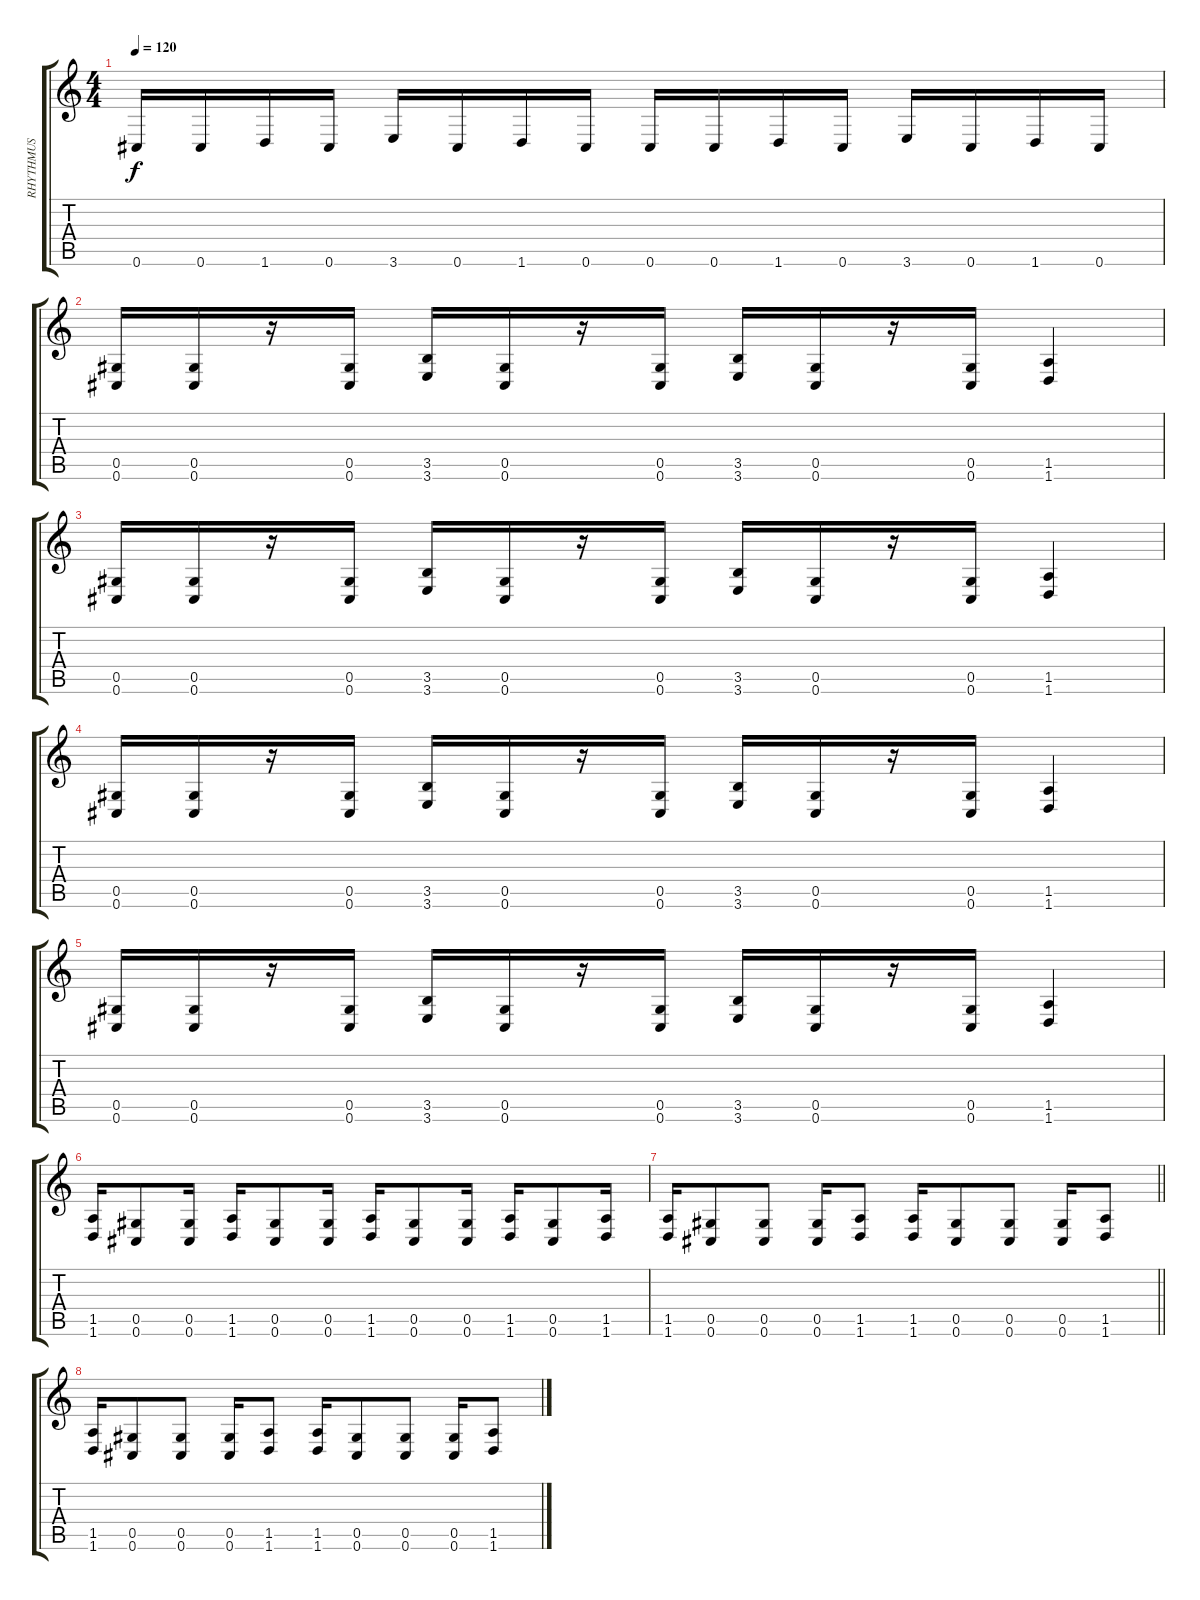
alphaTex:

\track ("RHYTHMUS" "RHYTHMUS") {instrument distortionguitar}
\staff {score tabs}
\tuning (Eb4 Bb3 Gb3 Db3 Ab2 Db2) {hide}
\ts (4 4)
\tempo 120
\clef g2
\ks c
0.6.16{dy f} 0.6.16 1.6.16 0.6.16 3.6.16 0.6.16 1.6.16 0.6.16 0.6.16 0.6.16 1.6.16 0.6.16 3.6.16 0.6.16 1.6.16 0.6.16 |
(0.5 0.6).16 (0.5 0.6).16 r.16 (0.5 0.6).16 (3.5 3.6).16 (0.5 0.6).16 r.16 (0.5 0.6).16 (3.5 3.6).16 (0.5 0.6).16 r.16 (0.5 0.6).16 (1.5 1.6).4 |
(0.5 0.6).16 (0.5 0.6).16 r.16 (0.5 0.6).16 (3.5 3.6).16 (0.5 0.6).16 r.16 (0.5 0.6).16 (3.5 3.6).16 (0.5 0.6).16 r.16 (0.5 0.6).16 (1.5 1.6).4 |
(0.5 0.6).16 (0.5 0.6).16 r.16 (0.5 0.6).16 (3.5 3.6).16 (0.5 0.6).16 r.16 (0.5 0.6).16 (3.5 3.6).16 (0.5 0.6).16 r.16 (0.5 0.6).16 (1.5 1.6).4 |
(0.5 0.6).16 (0.5 0.6).16 r.16 (0.5 0.6).16 (3.5 3.6).16 (0.5 0.6).16 r.16 (0.5 0.6).16 (3.5 3.6).16 (0.5 0.6).16 r.16 (0.5 0.6).16 (1.5 1.6).4 |
(1.5 1.6).16 (0.5 0.6).8 (0.5 0.6).16 (1.5 1.6).16 (0.5 0.6).8 (0.5 0.6).16 (1.5 1.6).16 (0.5 0.6).8 (0.5 0.6).16 (1.5 1.6).16 (0.5 0.6).8 (1.5 1.6).16 |
\barLineRight lightlight
(1.5 1.6).16 (0.5 0.6).8 (0.5 0.6).8 (0.5 0.6).16 (1.5 1.6).8 (1.5 1.6).16 (0.5 0.6).8 (0.5 0.6).8 (0.5 0.6).16 (1.5 1.6).8 |
(1.5 1.6).16 (0.5 0.6).8 (0.5 0.6).8 (0.5 0.6).16 (1.5 1.6).8 (1.5 1.6).16 (0.5 0.6).8 (0.5 0.6).8 (0.5 0.6).16 (1.5 1.6).8
